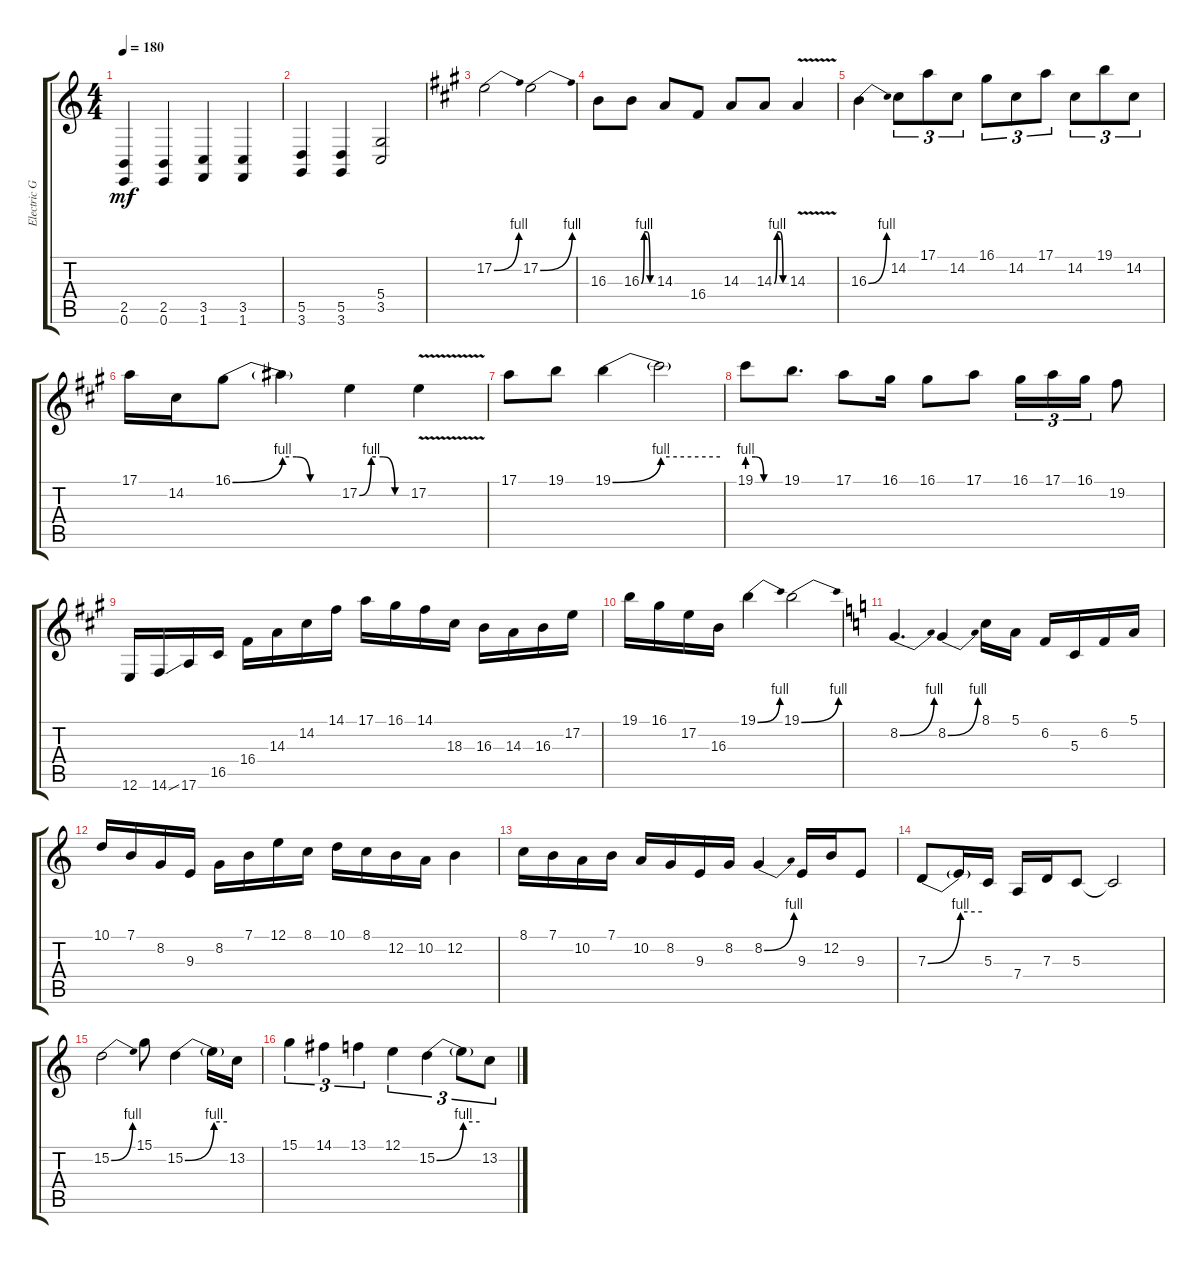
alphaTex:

\track ("Electric Guitar (Drive)" "Electric G") {instrument violin}
\staff {score tabs}
\tuning (E4 B3 G3 D3 A2 E2) {hide}
\ts (4 4)
\tempo 180
\clef g2
\ks c
(2.5 0.6).4{dy mf} (2.5 0.6).4 (3.5 1.6).4 (3.5 1.6).4 |
(5.5 3.6).4 (5.5 3.6).4 (5.4 3.5).2 |
\ks a
17.2{be (bend 0 0 60 4)}.2 17.2{be (bend 0 0 60 4)}.2 |
16.3.8 16.3{be (custom 0 0 15 4 30 4 45 0 60 0)}.8 14.3.8 16.4.8 14.3.8 14.3{be (custom 0 0 15 4 30 4 45 0 60 0)}.8 14.3{v}.4 |
16.3{be (bend 0 0 60 4)}.4 14.2.8{tu (3 2)} 17.1.8{tu (3 2)} 14.2.8{tu (3 2)} 16.1.8{tu (3 2)} 14.2.8{tu (3 2)} 17.1.8{tu (3 2)} 14.2.8{tu (3 2)} 19.1.8{tu (3 2)} 14.2.8{tu (3 2)} |
17.1.16 14.2.16 16.1{be (bend 0 0 60 4)}.8 16.1{be (custom 0 4 15 4 30 0 60 0) t}.4 17.2{be (custom 0 0 15 4 30 4 45 0 60 0)}.4 17.2{v}.4 |
17.1.8 19.1.8 19.1{be (bend 0 0 60 4)}.4 19.1{be (hold 0 4 60 4) t}.2 |
19.1{be (custom 0 4 15 4 30 0 60 0)}.8 19.1.8{d} 17.1.8 16.1.16 16.1.8 17.1.8 16.1.16{tu (3 2)} 17.1.16{tu (3 2)} 16.1.16{tu (3 2)} 19.2.8 |
12.6.16 14.6{ss}.16 17.6.16 16.5.16 16.4.16 14.3.16 14.2.16 14.1.16 17.1.16 16.1.16 14.1.16 18.3.16 16.3.16 14.3.16 16.3.16 17.2.16 |
19.1.16 16.1.16 17.2.16 16.3.16 19.1{be (bend 0 0 60 4)}.4 19.1{be (bend 0 0 60 4)}.2 |
\ks c
8.2{be (bend 0 0 60 4)}.4{d} 8.2{be (bend 0 0 60 4)}.4 8.1.16 5.1.16 6.2.16 5.3.16 6.2.16 5.1.16 |
10.1.16 7.1.16 8.2.16 9.3.16 8.2.16 7.1.16 12.1.16 8.1.16 10.1.16 8.1.16 12.2.16 10.2.16 12.2.4 |
8.1.16 7.1.16 10.2.16 7.1.16 10.2.16 8.2.16 9.3.16 8.2.16 8.2{be (bend 0 0 60 4)}.4 9.3.16 12.2.16 9.3.8 |
7.3{be (bend 0 0 60 4)}.8 7.3{be (hold 0 4 60 4) t}.16 5.3.16 7.4.16 7.3.16 5.3.8 5.3{t}.2 |
15.2{be (bend 0 0 60 4)}.2 15.1.8 15.2{be (bend 0 0 60 4)}.4 15.2{be (hold 0 4 60 4) t}.16 13.2.16 |
15.1.4{tu (3 2)} 14.1.4{tu (3 2)} 13.1.4{tu (3 2)} 12.1.4{tu (3 2)} 15.2{be (bend 0 0 60 4)}.4{tu (3 2)} 15.2{be (hold 0 4 60 4) t}.8{tu (3 2)} 13.2.8{tu (3 2)}
